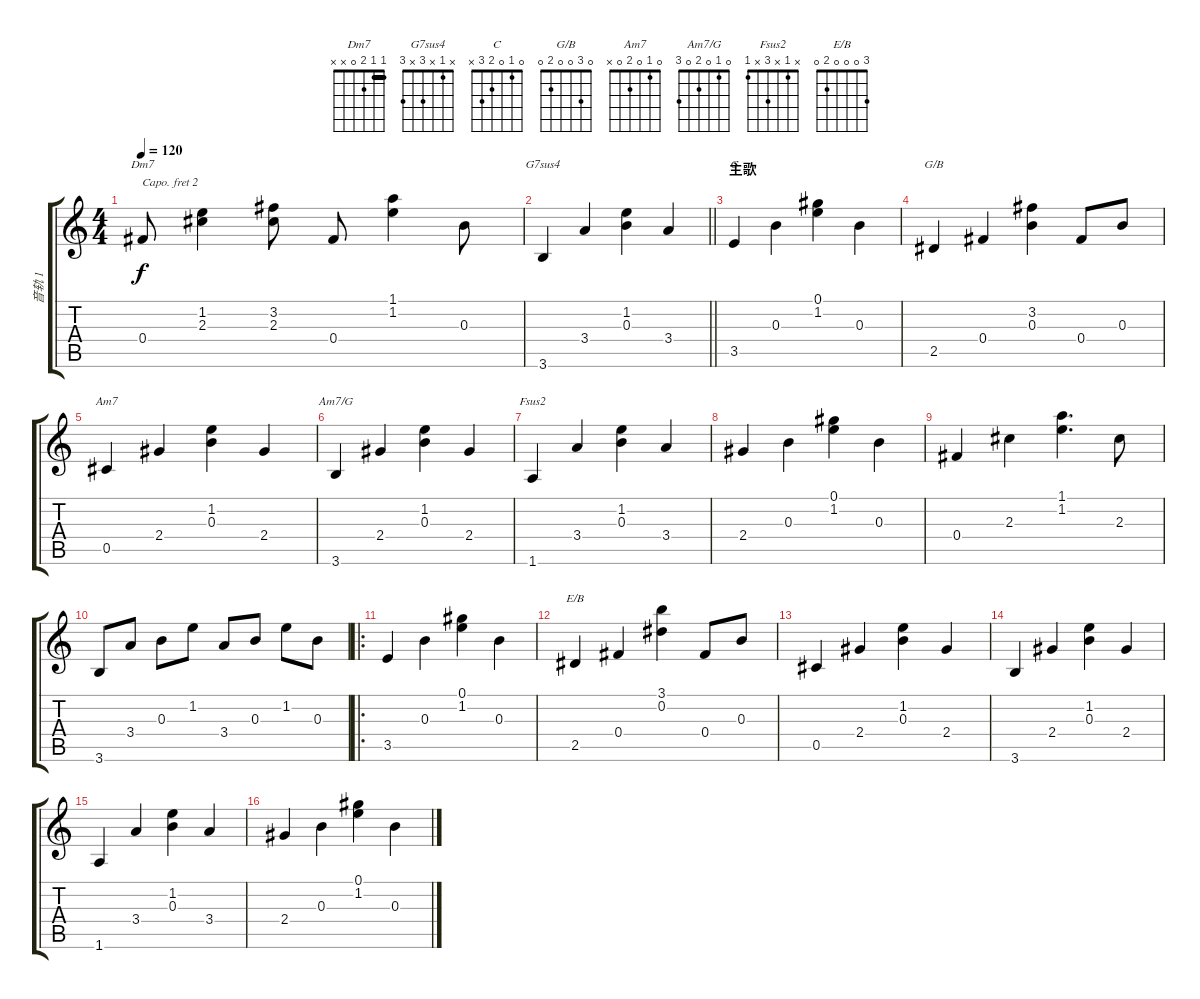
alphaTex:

\track ("音轨 1" "音轨 1") {instrument acousticguitarsteel}
\staff {score tabs}
\capo 2
\tuning (Gb4 Db4 A3 E3 B2 Gb2) {hide}
\chord ("Dm7" 1 1 2 0 x x) {barre 1}
\chord ("G7sus4" x 1 x 3 x 3)
\chord ("C" 0 1 0 2 3 x)
\chord ("G/B" 0 3 0 0 2 0)
\chord ("Am7" 0 1 0 2 0 x)
\chord ("Am7/G" 0 1 0 2 0 3)
\chord ("Fsus2" x 1 x 3 x 1)
\chord ("E/B" 3 0 0 0 2 0)
\ts (4 4)
\tempo 120
\clef g2
\ks c
0.4.8{ch "Dm7" dy f} (1.2 2.3).4 (3.2 2.3).8 0.4.8 (1.1 1.2).4 0.3.8 |
\barLineRight lightlight
3.6.4{ch "G7sus4"} 3.4.4 (1.2 0.3).4 3.4.4 |
\section ("" "主歌")
3.5.4{ch "C"} 0.3.4 (0.1 1.2).4 0.3.4 |
2.5.4{ch "G/B"} 0.4.4 (3.2 0.3).4 0.4.8 0.3.8 |
0.5.4{ch "Am7"} 2.4.4 (1.2 0.3).4 2.4.4 |
3.6.4{ch "Am7/G"} 2.4.4 (1.2 0.3).4 2.4.4 |
1.6.4{ch "Fsus2"} 3.4.4 (1.2 0.3).4 3.4.4 |
2.4.4 0.3.4 (0.1 1.2).4 0.3.4 |
0.4.4 2.3.4 (1.1 1.2).4{d} 2.3.8 |
3.6.8 3.4.8 0.3.8 1.2.8 3.4.8 0.3.8 1.2.8 0.3.8 |
\ro
3.5.4 0.3.4 (0.1 1.2).4 0.3.4 |
2.5.4{ch "E/B"} 0.4.4 (3.1 0.2).4 0.4.8 0.3.8 |
0.5.4 2.4.4 (1.2 0.3).4 2.4.4 |
3.6.4 2.4.4 (1.2 0.3).4 2.4.4 |
1.6.4 3.4.4 (1.2 0.3).4 3.4.4 |
2.4.4 0.3.4 (0.1 1.2).4 0.3.4
